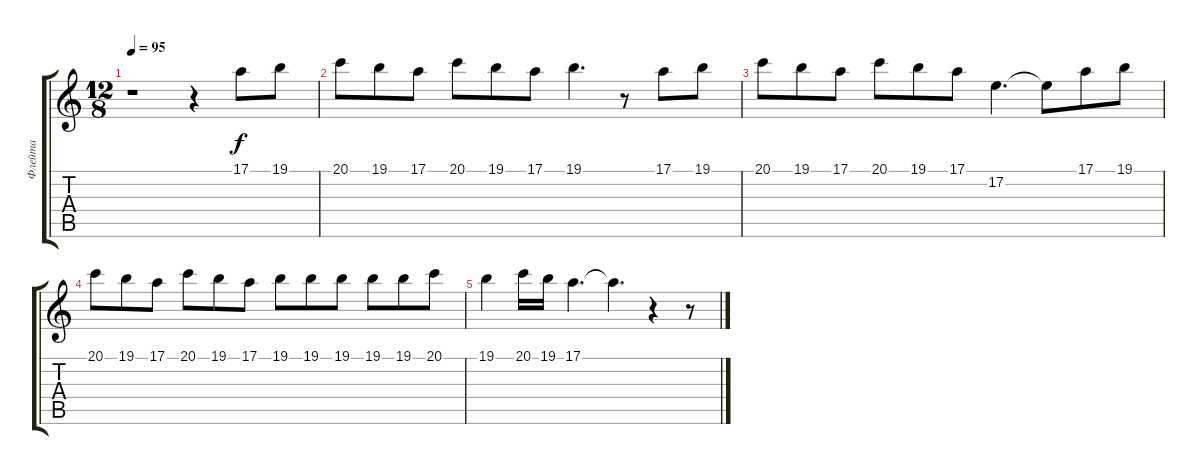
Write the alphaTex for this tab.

\track ("Флейта " "Флейта ") {instrument flute}
\staff {score tabs}
\tuning (E4 B3 G3 D3 A2 E2) {hide}
\ts (12 8)
\tempo 95
\clef g2
\ks c
r.1{dy f instrument flute} r.4 17.1.8 19.1.8 |
20.1.8 19.1.8 17.1.8 20.1.8 19.1.8 17.1.8 19.1.4{d} r.8 17.1.8 19.1.8 |
20.1.8 19.1.8 17.1.8 20.1.8 19.1.8 17.1.8 17.2.4{d} 17.2{t}.8 17.1.8 19.1.8 |
20.1.8 19.1.8 17.1.8 20.1.8 19.1.8 17.1.8 19.1.8 19.1.8 19.1.8 19.1.8 19.1.8 20.1.8 |
19.1.4 20.1.16 19.1.16 17.1.4{d} 17.1{t}.4{d} r.4 r.8
